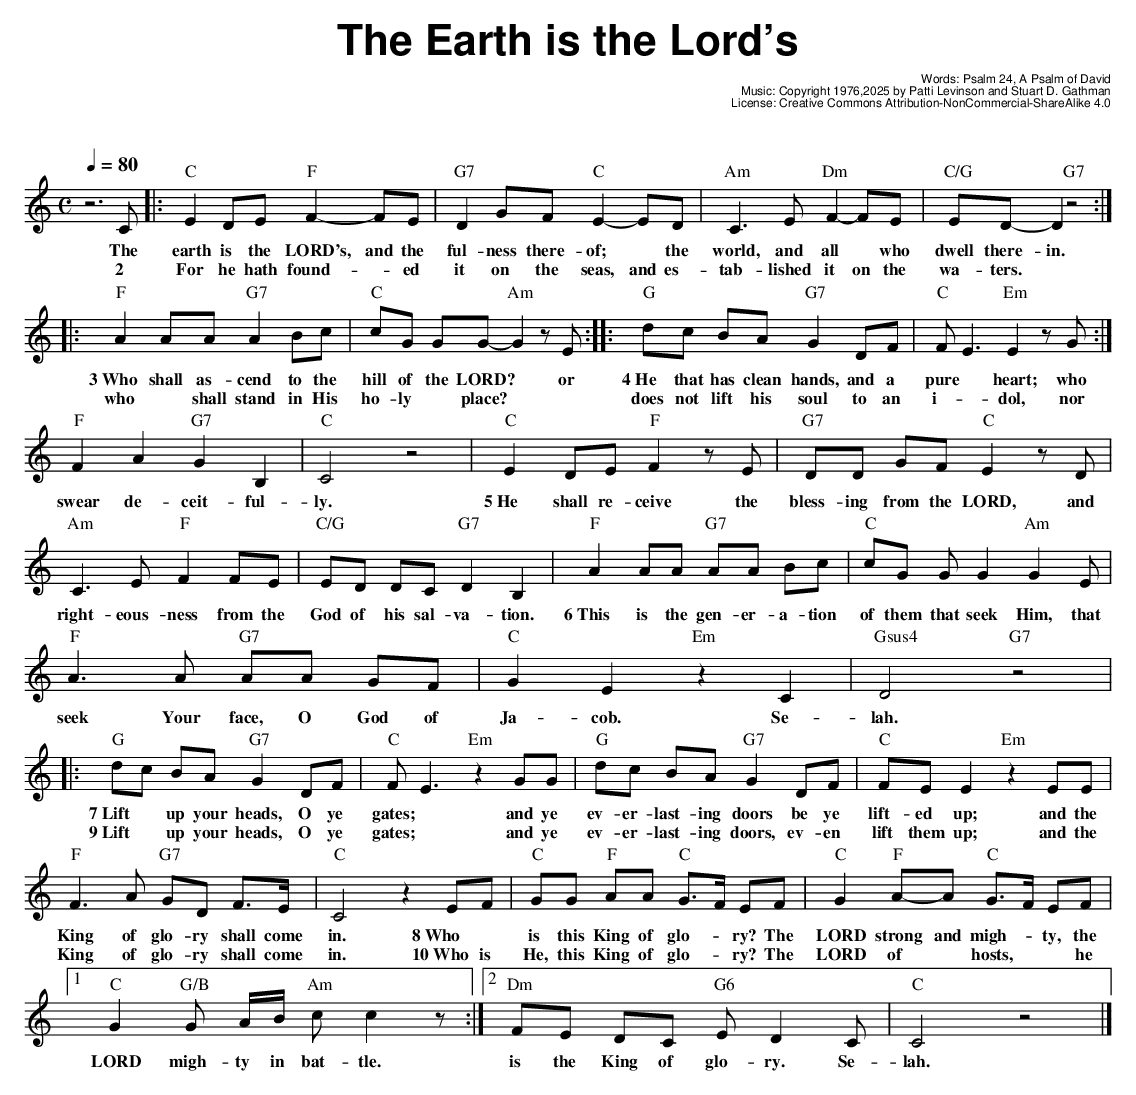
X:1
T: The Earth is the Lord's
C: Words: Psalm 24, A Psalm of David
C: Music: Copyright 1976,2025 by Patti Levinson and Stuart D. Gathman
C: License: Creative Commons Attribution-NonCommercial-ShareAlike 4.0
M: C
L: 1/8
Q: 1/4=80
K: C
V:1
z6C|:"C"E2 DE "F"F2-FE|"G7"D2 GF "C"E2-ED|"Am"C3E "Dm"F2-FE|"C/G"ED-D2"G7"z4 :|
w:The|earth is the LORD's, and the|ful-ness there-of;* the|world, and all* who|dwell there-in.|
w:2~|For he hath found-*ed|it on the seas, and es-|tab-lished it on the|wa-ters.*|
|:"F"A2 AA "G7"A2 Bc|"C"cG GG-"Am"G2 zE:| |:"G"dc BA "G7"G2 DF|"C"FE3 "Em"E2 zG:|
w:3~Who shall as-cend to the|hill of the LORD?* or|4~He that has clean hands, and a|pure* heart; who|
w:who* shall stand in His|ho-ly* place?*|does not lift his soul to an|i-*dol, nor|
"F"F2 A2 "G7"G2 B,2|"C"C4 z4|"C"E2 DE "F"F2 zE|"G7"DD GF "C"E2 zD|
w:swear de-ceit-ful-|ly.|5~He shall re-ceive the|bless-ing from the LORD, and|
"Am"C3E "F"F2FE|"C/G"ED DC"G7"D2 B,2|"F"A2 AA "G7"AA Bc|"C"cG GG2"Am"G2 E|
w:right-eous-ness from the|God of his sal-va-tion.|6~This is the gen-er-a-tion|of them that seek Him, that|
"F"A3A "G7"AA GF|"C"G2E2"Em"z2C2|"Gsus4"D4"G7"z4|
w:seek Your face, O God of|Ja-cob. Se-|lah.|
|:"G"dc BA "G7"G2 DF|"C"FE3 "Em"z2 GG|"G"dc BA "G7"G2 DF|"C"FE E2 "Em"z2 EE|
w:7~Lift* up your heads, O ye|gates;* and ye|ev-er-last-ing doors be ye|lift-ed up; and the|
w:9~Lift* up your heads, O ye|gates;* and ye|ev-er-last-ing doors, ev-en|lift them up; and the|
"F"F3 A "G7"GD F>E|"C"C4 z2 EF|"C"GG "F"AA "C"G>F EF|"C"G2 "F"A-A "C"G>F EF|
w:King of glo-ry shall come|in. 8~Who*|is this King of glo-*ry? The|LORD strong and migh-*ty, the|
w:King of glo-ry shall come|in. 10~Who is|He, this King of glo-*ry? The| LORD of* hosts,** he|
[1 "C"G2 "G/B" G A/B/ "Am" c c2 z :| [2 "Dm"FE DC "G6"E D2 C|"C"C4 z4|]
w:LORD migh-ty in bat-tle. | is the King of glo-ry. Se-|lah.|
